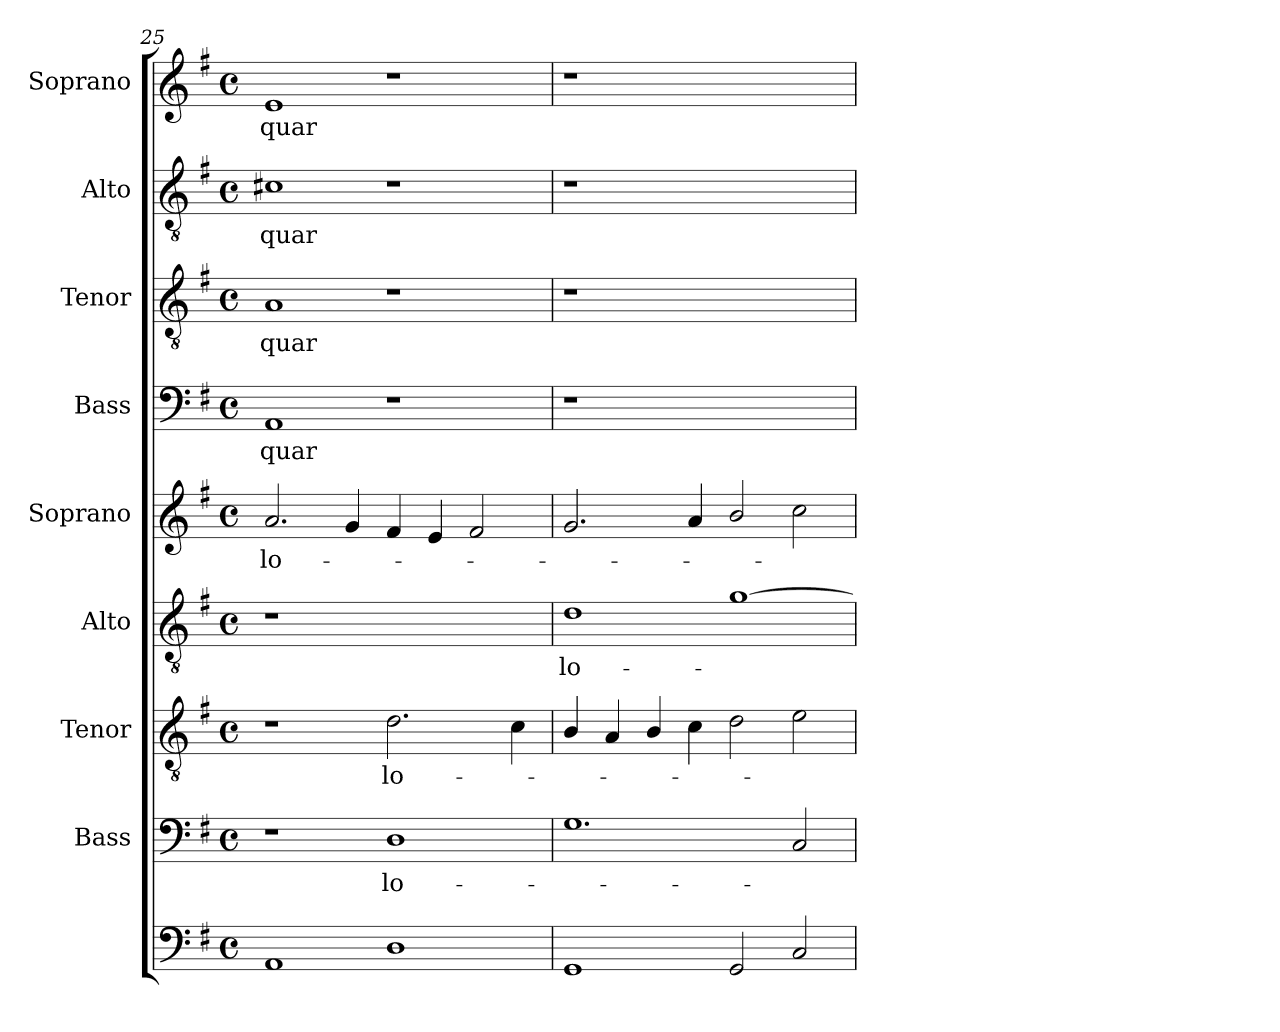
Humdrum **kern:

**kern	**kern	**text	**kern	**text	**kern	**text	**kern	**text	**kern	**text	**kern	**text	**kern	**text	**kern	**text
*part9	*part8	*part8	*part7	*part7	*part6	*part6	*part5	*part5	*part4	*part4	*part3	*part3	*part2	*part2	*part1	*part1
*staff9	*staff8	*staff8	*staff7	*staff7	*staff6	*staff6	*staff5	*staff5	*staff4	*staff4	*staff3	*staff3	*staff2	*staff2	*staff1	*staff1
*I""Violón y contrabajo"	*I"Bass	*	*I"Tenor	*	*I"Alto	*	*I"Soprano	*	*I"Bass	*	*I"Tenor	*	*I"Alto	*	*I"Soprano	*
*I'Cont.	*I'B.	*	*I'T.	*	*I'A.	*	*I'S.	*	*I'B.	*	*I'T.	*	*I'A.	*	*I'S.	*
*clefF4	*clefF4	*	*clefGv2	*	*clefGv2	*	*clefG2	*	*clefF4	*	*clefGv2	*	*clefGv2	*	*clefG2	*
*	*	*	*ITrd7c12	*	*ITrd7c12	*	*	*	*	*	*ITrd7c12	*	*ITrd7c12	*	*	*
*k[f#]	*k[f#]	*	*k[f#]	*	*k[f#]	*	*k[f#]	*	*k[f#]	*	*k[f#]	*	*k[f#]	*	*k[f#]	*
*G:	*G:	*	*G:	*	*G:	*	*G:	*	*G:	*	*G:	*	*G:	*	*G:	*
*M4/4	*M4/4	*	*M4/4	*	*M4/4	*	*M4/4	*	*M4/4	*	*M4/4	*	*M4/4	*	*M4/4	*
*met(c)	*met(c)	*	*met(c)	*	*met(c)	*	*met(c)	*	*met(c)	*	*met(c)	*	*met(c)	*	*met(c)	*
=25	=25	=25	=25	=25	=25	=25	=25	=25	=25	=25	=25	=25	=25	=25	=25	=25
!	!	!	!	!	!LO:N:vis=1	!	!	!	!	!	!	!	!	!	!	!
!	!	!	!	!	!	!	!	!LO:LY:b:color=#000000	!	!	!	!	!	!	!	!
!	!	!	!	!	!	!	!	!	!	!LO:LY:b:color=#000000	!	!	!	!	!	!
!	!	!	!	!	!	!	!	!	!	!	!	!LO:LY:b:color=#000000	!	!	!	!
!	!	!	!	!	!	!	!	!	!	!	!	!	!	!LO:LY:b:color=#000000	!	!
!	!	!	!	!	!	!	!	!	!	!	!	!	!	!	!	!LO:LY:b:color=#000000
1AAi	1r	.	1r	.	1r	.	2.ai/	lo-	1AAi	-quar	1AAi	-quar	1C#Xi	-quar	1ei	-quar
.	.	.	.	.	.	.	4gi/	.	.	.	.	.	.	.	.	.
!	!	!LO:LY:b:color=#000000	!	!	!	!	!	!	!	!	!	!	!	!	!	!
!	!	!	!	!LO:LY:b:color=#000000	!	!	!	!	!	!	!	!	!	!	!	!
1Di	1Di	lo-	2.Di\	lo-	1ryy	.	4f#i/	.	1r	.	1r	.	1r	.	1r	.
.	.	.	.	.	.	.	4ei/	.	.	.	.	.	.	.	.	.
.	.	.	.	.	.	.	2f#i/	.	.	.	.	.	.	.	.	.
.	.	.	4Ci\	.	.	.	.	.	.	.	.	.	.	.	.	.
=26	=26	=26	=26	=26	=26	=26	=26	=26	=26	=26	=26	=26	=26	=26	=26	=26
!	!	!	!	!	!	!LO:LY:b:color=#000000	!	!	!LO:N:vis=1	!	!LO:N:vis=1	!	!LO:N:vis=1	!	!LO:N:vis=1	!
1GGi	1.Gi	.	4BBi/	.	1Di	lo-	2.gi/	.	1r	.	1r	.	1r	.	1r	.
.	.	.	4AAi/	.	.	.	.	.	.	.	.	.	.	.	.	.
.	.	.	4BBi/	.	.	.	.	.	.	.	.	.	.	.	.	.
.	.	.	4Ci\	.	.	.	4ai/	.	.	.	.	.	.	.	.	.
2GGi/	.	.	2Di\	.	[1Gi	.	2bi/	.	1ryy	.	1ryy	.	1ryy	.	1ryy	.
2Ci/	2Ci/	.	2Ei\	.	.	.	2cci\	.	.	.	.	.	.	.	.	.
=	=	=	=	=	=	=	=	=	=	=	=	=	=	=	=	=
*-	*-	*-	*-	*-	*-	*-	*-	*-	*-	*-	*-	*-	*-	*-	*-	*-
